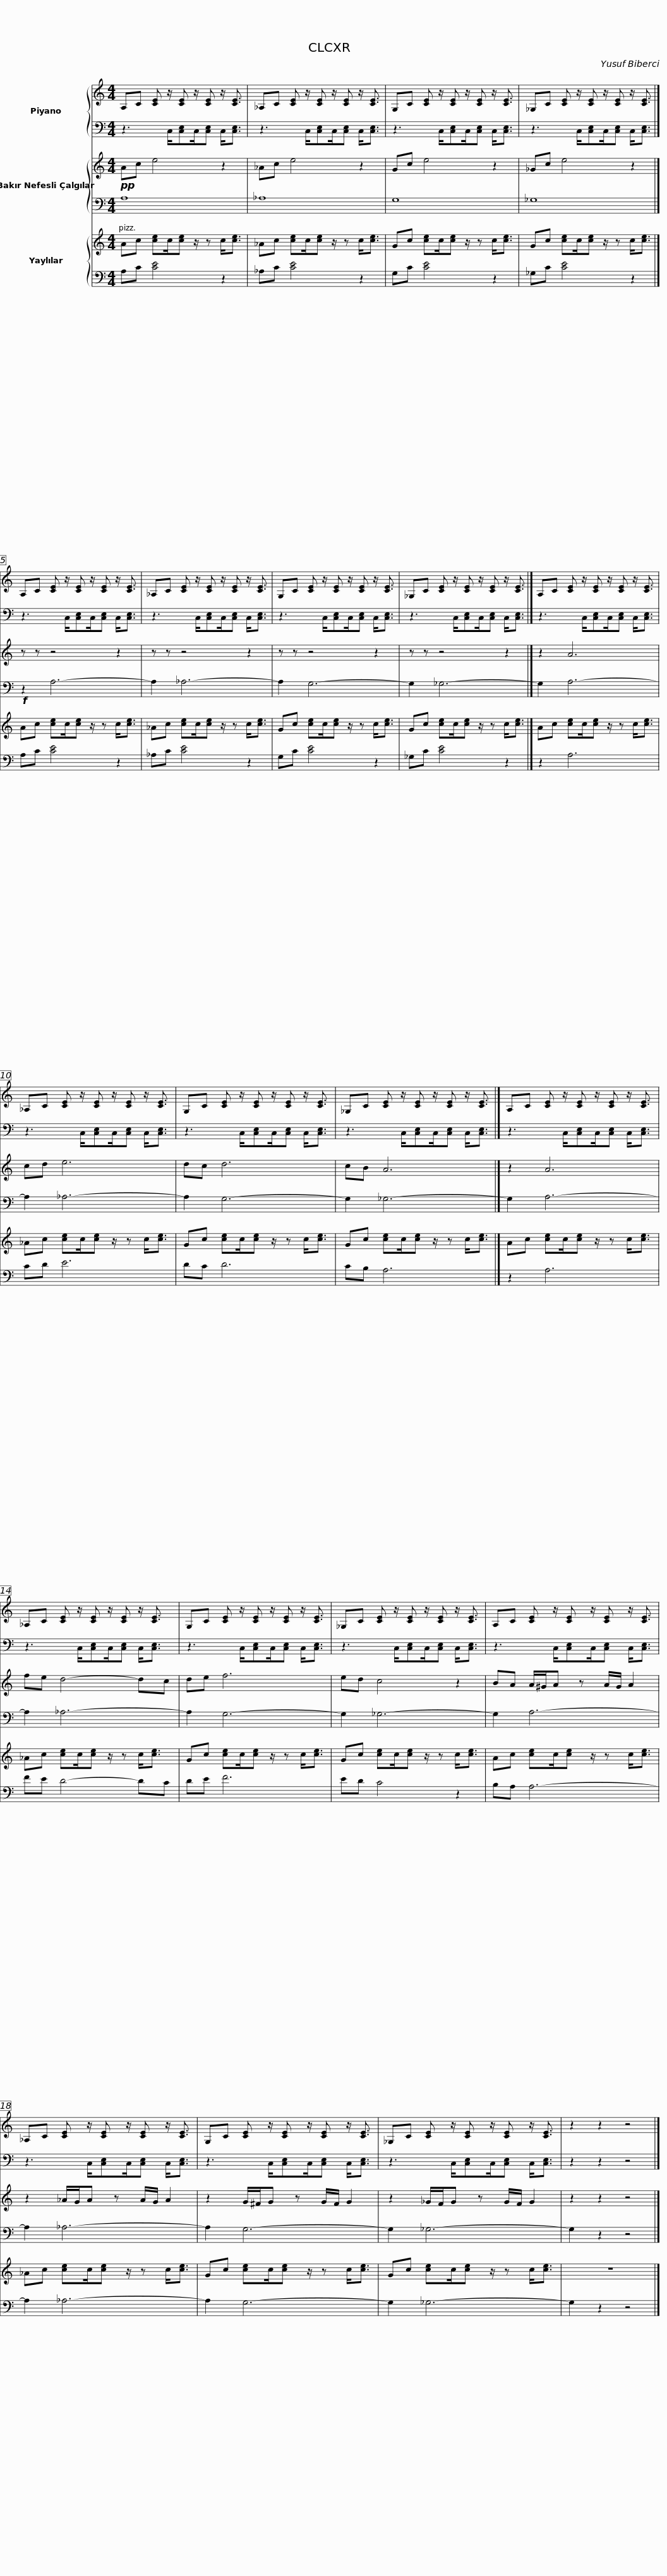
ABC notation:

X:1
%%score { 1 | 2 } { 3 | 4 } { 5 | 6 }
L:1/8
M:4/4
I:linebreak $
K:C
V:1 treble
V:2 bass
V:3 treble
V:4 bass
V:5 treble
V:6 bass
V:1
 A,C [CE] z/ [CE] z/ [CE] z/ [CE]3/2 | _A,C [CE] z/ [CE] z/ [CE] z/ [CE]3/2 |$ G,C [CE] z/ [CE] z/ [CE] z/ [CE]3/2 | _G,C [CE] z/ [CE] z/ [CE] z/ [CE]3/2 |] A,C [CE] z/ [CE] z/ [CE] z/ [CE]3/2 |$ %5
 _A,C [CE] z/ [CE] z/ [CE] z/ [CE]3/2 | G,C [CE] z/ [CE] z/ [CE] z/ [CE]3/2 | _G,C [CE] z/ [CE] z/ [CE] z/ [CE]3/2 |]$ A,C [CE] z/ [CE] z/ [CE] z/ [CE]3/2 | _A,C [CE] z/ [CE] z/ [CE] z/ [CE]3/2 | %10
 G,C [CE] z/ [CE] z/ [CE] z/ [CE]3/2 |$ _G,C [CE] z/ [CE] z/ [CE] z/ [CE]3/2 |] A,C [CE] z/ [CE] z/ [CE] z/ [CE]3/2 | _A,C [CE] z/ [CE] z/ [CE] z/ [CE]3/2 |$ G,C [CE] z/ [CE] z/ [CE] z/ [CE]3/2 | %15
 _G,C [CE] z/ [CE] z/ [CE] z/ [CE]3/2 | A,C [CE] z/ [CE] z/ [CE] z/ [CE]3/2 |$ _A,C [CE] z/ [CE] z/ [CE] z/ [CE]3/2 | G,C [CE] z/ [CE] z/ [CE] z/ [CE]3/2 | _G,C [CE] z/ [CE] z/ [CE] z/ [CE]3/2 |$ %20
 z2 z2 z4 |] %21
V:2
 z3 C,/[C,E,]C,/[C,E,] C,<[C,E,] | z3 C,/[C,E,]C,/[C,E,] C,<[C,E,] |$ z3 C,/[C,E,]C,/[C,E,] C,<[C,E,] | z3 C,/[C,E,]C,/[C,E,] C,<[C,E,] |] z3 C,/[C,E,]C,/[C,E,] C,<[C,E,] |$ %5
 z3 C,/[C,E,]C,/[C,E,] C,<[C,E,] | z3 C,/[C,E,]C,/[C,E,] C,<[C,E,] | z3 C,/[C,E,]C,/[C,E,] C,<[C,E,] |]$ z3 C,/[C,E,]C,/[C,E,] C,<[C,E,] | z3 C,/[C,E,]C,/[C,E,] C,<[C,E,] | %10
 z3 C,/[C,E,]C,/[C,E,] C,<[C,E,] |$ z3 C,/[C,E,]C,/[C,E,] C,<[C,E,] |] z3 C,/[C,E,]C,/[C,E,] C,<[C,E,] | z3 C,/[C,E,]C,/[C,E,] C,<[C,E,] |$ z3 C,/[C,E,]C,/[C,E,] C,<[C,E,] | %15
 z3 C,/[C,E,]C,/[C,E,] C,<[C,E,] | z3 C,/[C,E,]C,/[C,E,] C,<[C,E,] |$ z3 C,/[C,E,]C,/[C,E,] C,<[C,E,] | z3 C,/[C,E,]C,/[C,E,] C,<[C,E,] | z3 C,/[C,E,]C,/[C,E,] C,<[C,E,] |$ %20
 z2 z2 z4 |] %21
V:3
!pp! Ac e4 z2 | _Ac e4 z2 |$ Gc e4 z2 | _Gc e4 z2 |] z z z4 z2 |$ %5
 z z z4 z2 | z z z4 z2 | z z z4 z2 |]$ z2 A6 | cd e6 | %10
 dc d6 |$ cB A6 |] z2 A6 | fe d4- dc |$ de f6 | %15
 ed c4 z2 | BA A/^G/A z A/G/ A2 |$ z2 _A/G/A z A/G/ A2 | z2 G/^F/G z G/F/ G2 | z2 _G/F/G z G/F/ G2 |$ %20
 z2 z2 z4 |] %21
V:4
 A,8 | _A,8 |$ G,8 | _G,8 |]!f! z2 A,6- |$ %5
 A,2 _A,6- | A,2 G,6- | G,2 _G,6- |]$ G,2 A,6- | A,2 _A,6- | %10
 A,2 G,6- |$ G,2 _G,6- |] G,2 A,6- | A,2 _A,6- |$ A,2 G,6- | %15
 G,2 _G,6- | G,2 A,6- |$ A,2 _A,6- | A,2 G,6- | G,2 _G,6- |$ %20
 G,2 z2 z4 |] %21
V:5
 Ac [ce]c/[ce] z/ z c<[ce] | _Ac [ce]c/[ce] z/ z c<[ce] |$ Gc [ce]c/[ce] z/ z c<[ce] | Gc [ce]c/[ce] z/ z c<[ce] |] Ac [ce]c/[ce] z/ z c<[ce] |$ %5
 _Ac [ce]c/[ce] z/ z c<[ce] | Gc [ce]c/[ce] z/ z c<[ce] | Gc [ce]c/[ce] z/ z c<[ce] |]$ Ac [ce]c/[ce] z/ z c<[ce] | _Ac [ce]c/[ce] z/ z c<[ce] | %10
 Gc [ce]c/[ce] z/ z c<[ce] |$ Gc [ce]c/[ce] z/ z c<[ce] |] Ac [ce]c/[ce] z/ z c<[ce] | _Ac [ce]c/[ce] z/ z c<[ce] |$ Gc [ce]c/[ce] z/ z c<[ce] | %15
 Gc [ce]c/[ce] z/ z c<[ce] | Ac [ce]c/[ce] z/ z c<[ce] |$ _Ac [ce]c/[ce] z/ z c<[ce] | Gc [ce]c/[ce] z/ z c<[ce] | Gc [ce]c/[ce] z/ z c<[ce] |$ %20
 z8 |] %21
V:6
 A,C [CE]4 z2 | _A,C [CE]4 z2 |$ G,C [CE]4 z2 | _G,C [CE]4 z2 |] A,C [CE]4 z2 |$ %5
 _A,C [CE]4 z2 | G,C [CE]4 z2 | _G,C [CE]4 z2 |]$ z2 A,6 | CD E6 | %10
 DC D6 |$ CB, A,6 |] z2 A,6 | FE D4- DC |$ DE F6 | %15
 ED C4 z2 | B,A, A,6- |$ A,2 _A,6- | A,2 G,6- | G,2 _G,6- |$ %20
 G,2 z2 z4 |] %21
